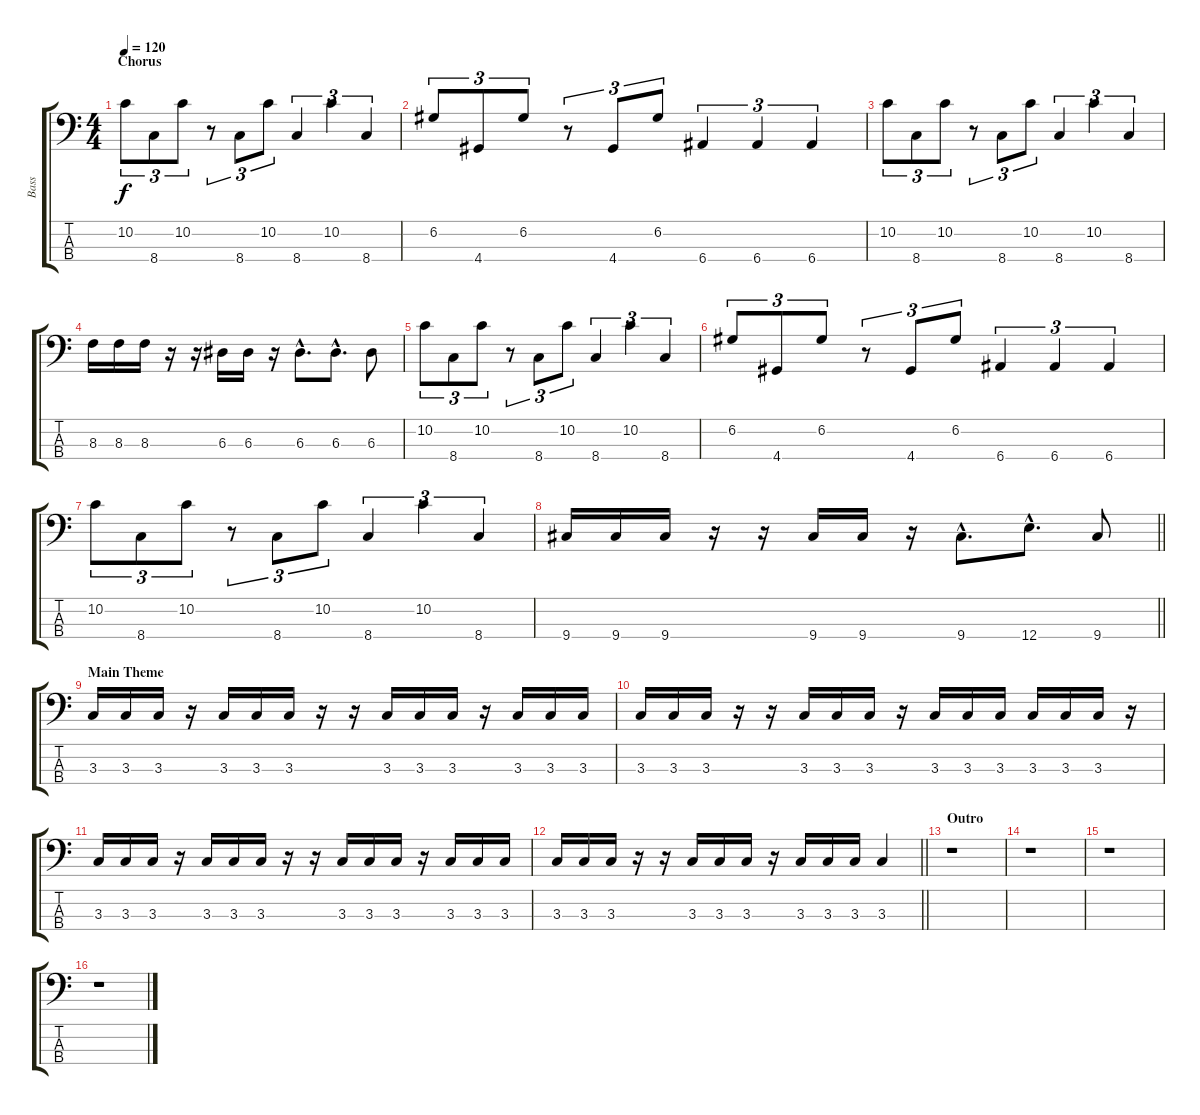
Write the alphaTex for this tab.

\track ("Bass" "Bass") {instrument electricbassfinger}
\staff {score tabs}
\tuning (G2 D2 A1 E1) {hide}
\ts (4 4)
\section ("" "Chorus")
\tempo 120
\clef f4
\ks c
10.2.8{tu (3 2) dy f} 8.4.8{tu (3 2)} 10.2.8{tu (3 2)} r.8{tu (3 2)} 8.4.8{tu (3 2)} 10.2.8{tu (3 2)} 8.4.4{tu (3 2)} 10.2.4{tu (3 2)} 8.4.4{tu (3 2)} |
6.2.8{tu (3 2)} 4.4.8{tu (3 2)} 6.2.8{tu (3 2)} r.8{tu (3 2)} 4.4.8{tu (3 2)} 6.2.8{tu (3 2)} 6.4.4{tu (3 2)} 6.4.4{tu (3 2)} 6.4.4{tu (3 2)} |
10.2.8{tu (3 2)} 8.4.8{tu (3 2)} 10.2.8{tu (3 2)} r.8{tu (3 2)} 8.4.8{tu (3 2)} 10.2.8{tu (3 2)} 8.4.4{tu (3 2)} 10.2.4{tu (3 2)} 8.4.4{tu (3 2)} |
8.3.16 8.3.16 8.3.16 r.16 r.16 6.3.16 6.3.16 r.16 6.3{hac}.8{d} 6.3{hac}.8{d} 6.3.8 |
10.2.8{tu (3 2)} 8.4.8{tu (3 2)} 10.2.8{tu (3 2)} r.8{tu (3 2)} 8.4.8{tu (3 2)} 10.2.8{tu (3 2)} 8.4.4{tu (3 2)} 10.2.4{tu (3 2)} 8.4.4{tu (3 2)} |
6.2.8{tu (3 2)} 4.4.8{tu (3 2)} 6.2.8{tu (3 2)} r.8{tu (3 2)} 4.4.8{tu (3 2)} 6.2.8{tu (3 2)} 6.4.4{tu (3 2)} 6.4.4{tu (3 2)} 6.4.4{tu (3 2)} |
10.2.8{tu (3 2)} 8.4.8{tu (3 2)} 10.2.8{tu (3 2)} r.8{tu (3 2)} 8.4.8{tu (3 2)} 10.2.8{tu (3 2)} 8.4.4{tu (3 2)} 10.2.4{tu (3 2)} 8.4.4{tu (3 2)} |
\barLineRight lightlight
9.4.16 9.4.16 9.4.16 r.16 r.16 9.4.16 9.4.16 r.16 9.4{hac}.8{d} 12.4{hac}.8{d} 9.4.8 |
\section ("" "Main Theme")
3.3.16 3.3.16 3.3.16 r.16 3.3.16 3.3.16 3.3.16 r.16 r.16 3.3.16 3.3.16 3.3.16 r.16 3.3.16 3.3.16 3.3.16 |
3.3.16 3.3.16 3.3.16 r.16 r.16 3.3.16 3.3.16 3.3.16 r.16 3.3.16 3.3.16 3.3.16 3.3.16 3.3.16 3.3.16 r.16 |
3.3.16 3.3.16 3.3.16 r.16 3.3.16 3.3.16 3.3.16 r.16 r.16 3.3.16 3.3.16 3.3.16 r.16 3.3.16 3.3.16 3.3.16 |
\barLineRight lightlight
3.3.16 3.3.16 3.3.16 r.16 r.16 3.3.16 3.3.16 3.3.16 r.16 3.3.16 3.3.16 3.3.16 3.3.4 |
\section ("" "Outro")
r.1 |
r.1 |
r.1 |
r.1
